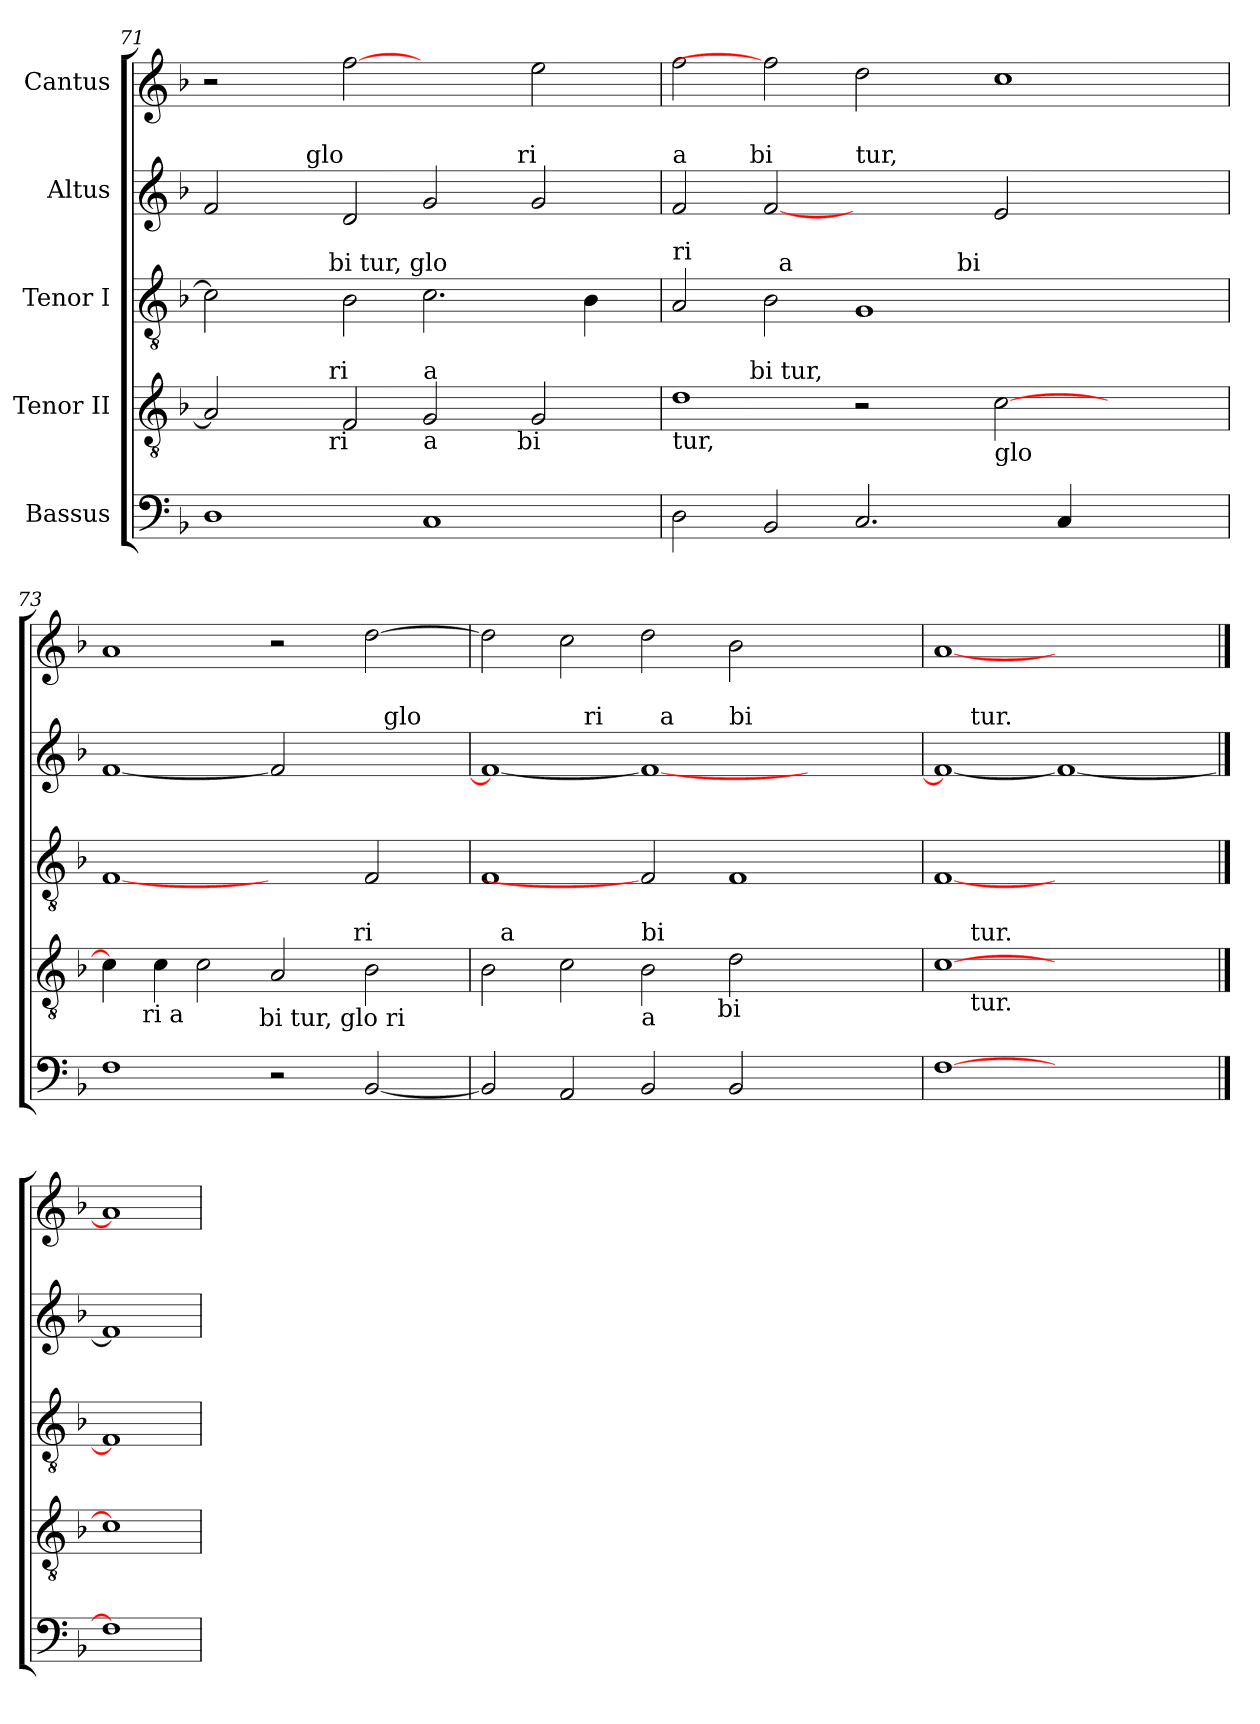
**kern	**kern	**kern	**kern	**kern
*part5	*part4	*part3	*part2	*part1
*staff5	*staff4	*staff3	*staff2	*staff1
*I"Bassus	*I"Tenor II	*I"Tenor I	*I"Altus	*I"Cantus
*clefF4	*clefGv2	*clefGv2	*clefG2	*clefG2
*ITrd7c12	*	*	*	*
*k[b-]	*k[b-]	*k[b-]	*k[b-]	*k[b-]
*F:	*F:	*F:	*F:	*F:
=71	=71	=71	=71	=71
*	*^	*^	*^	*
*	*	*	*	*	*	*^	*
1DD	2A/]	4...ryy	2c\]	4...ryy	2f/	4ryy	1ryy	2r
.	.	.	.	.	.	8ryy	.	.
.	.	.	.	.	.	32ryy	.	.
!	!	!	!	!	!	!LO:TX:a:t=glo	!	!
.	.	.	.	.	.	1ryy	.	.
!	!	!	!	!LO:TX:a:t=bi tur, glo	!	!	!	!
!	!	!LO:TX:a:t=ri	!	!	!	!	!	!
!	!	!LO:TX:b:t=ri	!	!	!	!	!	!
.	.	1ryy	.	1ryy	.	.	.	.
.	2F/	.	2B-\	.	2d/	.	.	[2ff
!	!LO:TX:a:t=a	!	!	!	!	!	!	!
!	!LO:TX:b:t=a	!	!	!	!	!	!	!
1CC	2G/	.	2.c\	.	2g/	.	4...ryy	2ryy
.	.	.	.	.	.	2ryy	.	.
!	!	!	!	!	!	!	!LO:TX:a:t=ri	!
!	!	!LO:TX:b:t=bi	!	!	!	!	!	!
.	.	2ryy	.	2ryy	.	.	2ryy	.
.	2G/	.	.	.	2g/	.	.	2ee\
.	.	.	4B-\	.	.	.	.	.
.	.	.	.	.	.	16.ryy	.	.
.	.	32ryy	.	32ryy	.	.	32ryy	.
=72	=72	=72	=72	=72	=72	=72	=72	=72
!	!	!	!	!	!LO:TX:a:t=a	!	!	!
!	!	!	!LO:TX:a:t=ri	!	!	!	!	!
!	!LO:TX:b:t=tur,	!	!	!	!	!	!	!
*	*	*	*	*^	*	*v	*v	*
2DD\	1d	4...ryy	2A/	2ryy	1ryy	2f/	4...ryy	2ff\
!	!	!	!	!	!	!	!LO:TX:a:t=bi	!
!	!	!LO:TX:a:t=bi tur,	!	!	!	!	!	!
.	.	1ryy	.	.	.	.	1ryy	.
2BBB-/	.	.	2B-\	32ryy	.	[2f	.	2ff]
!	!	!	!	!LO:TX:a:t=a	!	!	!	!
.	.	.	.	1ryy	.	.	.	.
!	!	!	!	!	!	!LO:TX:a:t=tur,	!	!
2.CC/	2r	.	1G	.	4ryy	2ryy	.	2dd\
.	.	.	.	.	8ryy	.	.	.
.	.	.	.	.	32ryy	.	.	.
!	!	!	!	!	!LO:TX:a:t=bi	!	!	!
.	.	.	.	.	1ryy	.	.	.
.	.	1ryy	.	.	.	.	1ryy	.
!	!LO:TX:b:t=glo	!	!	!	!	!	!	!
.	[>2c\	.	.	.	.	2e/	.	1cc
.	.	.	.	2ryy	.	.	.	.
4CC/	.	.	.	.	.	.	.	.
2ryy	2ryy	.	2ryy	.	.	2ryy	.	.
.	.	.	.	4...ryy	.	.	.	.
.	.	.	.	.	16.ryy	.	.	.
.	.	32ryy	.	.	.	.	32ryy	.
=73	=73	=73	=73	=73	=73	=73	=73	=73
!	!	!	!LO:TX:a:t=tur.	!	!	!	!	!
!	!LO:TX:a:t=glo	!	!	!	!	!	!	!
*	*	*	*v	*v	*v	*	*	*
*	*^	*^	*	*v	*v	*
1FF	4c\]	8..ryy	2ryy	1ryy	[1F	[<1f	1a
!	!	!LO:TX:b:t=ri a	!	!	!	!	!
.	.	1ryy	.	.	.	.	.
.	4c\	.	.	.	.	.	.
.	2c\	.	4...ryy	.	.	.	.
!	!	!	!LO:TX:b:t=bi tur, glo ri	!	!	!	!
.	.	.	1ryy	.	.	.	.
2r	2A/	.	.	4...ryy	2ryy	2f]	2r
.	.	2ryy	.	.	.	.	.
!	!	!	!	!LO:TX:a:t=ri	!	!	!
.	.	.	.	2ryy	.	.	.
[<2BBB-/	2B-\	.	.	.	2F/	16ryy	[>2dd\
!	!	!	!	!	!	!LO:TX:a:t=glo	!
.	.	.	.	.	.	4..ryy	.
.	.	4ryy	.	.	.	.	.
.	.	32ryy	32ryy	32ryy	.	.	.
*	*	*	*v	*v	*	*	*
=74	=74	=74	=74	=74	=74	=74
*	*	*	*	*	*^	*
*	*	*	*	*	*	*^	*
*	*	*	*	*	*	*	*^	*
2BBB-/]	2B-\	16ryy	1ryy	1F	1f_	2ryy	1ryy	1.ryy	2dd\]
!	!	!LO:TX:a:t=a	!	!	!	!	!	!	!
.	.	1ryy	.	.	.	.	.	.	.
2AAA/	2c\	.	.	.	.	16.ryy	.	.	2cc\
!	!	!	!	!	!	!LO:TX:a:t=ri	!	!	!
.	.	.	.	.	.	1ryy	.	.	.
!	!LO:TX:a:t=bi	!	!	!	!	!	!	!	!
!	!LO:TX:b:t=a	!	!	!	!	!	!	!	!
2BBB-/	2B-\	.	4...ryy	2F]	1f_	.	16ryy	.	2dd\
!	!	!	!	!	!	!	!LO:TX:a:t=a	!	!
.	.	1ryy	.	.	.	.	1ryy	.	.
!	!	!	!LO:TX:b:t=bi	!	!	!	!	!	!
.	.	.	1ryy	.	.	.	.	.	.
!	!	!	!	!	!	!	!	!LO:TX:a:t=bi	!
2BBB-/	2d\	.	.	1F	.	.	.	1ryy	2b-\
.	.	.	.	.	.	2ryy	.	.	.
2ryy	2ryy	.	.	.	2ryy	.	.	.	2ryy
.	.	4..ryy	.	.	.	.	4..ryy	.	.
.	.	.	.	.	.	4ryy	.	.	.
.	.	.	.	.	.	8ryy	.	.	.
.	.	.	32ryy	.	.	32ryy	.	.	.
*	*	*v	*v	*	*	*v	*v	*v	*
=75	=75	=75	=75	=75	=75	=75
[1FF	[1c	8.ryy	[1F	1f_	8.ryy	[1a
!	!	!	!	!	!LO:TX:a:t=tur.	!
!	!	!LO:TX:a:t=tur.	!	!	!	!
!	!	!LO:TX:b:t=tur.	!	!	!	!
.	.	1ryy	.	.	1ryy	.
1ryy	1ryy	.	1ryy	1f_	.	1ryy
.	.	2ryy	.	.	2ryy	.
.	.	4ryy	.	.	4ryy	.
.	.	16ryy	.	.	16ryy	.
*	*v	*v	*	*v	*v	*
==76	==76	==76	==76	==76
1FF]	1c]	1F]	1f]	1a]
=	=	=	=	=
*-	*-	*-	*-	*-
